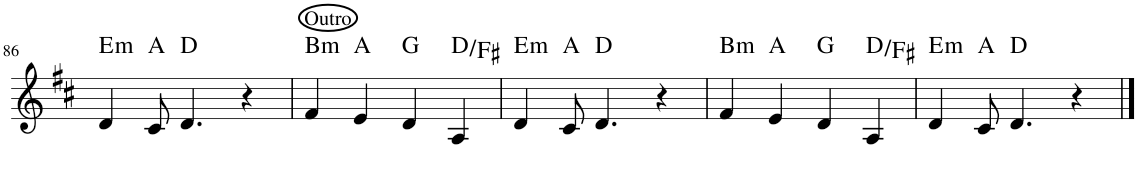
**kern	**harte
*part1	*part1
*staff1	*
*I"Piano	*
*I'Pno.	*
!!LO:PB:g=z
*clefG2	*
*k[f#c#]	*
*M4/4	*
=86	=86
!	!LO:H:kt=m
4d/	E:min
8c#/	A:maj
4.d/	D:maj
4r	.
=87	=87
!LO:TX:a:t=Outro	!LO:H:kt=m
4f#/	B:min
4e/	A:maj
4d/	G:maj
4A/	D:maj/3
=88	=88
!	!LO:H:kt=m
4d/	E:min
8c#/	A:maj
4.d/	D:maj
4r	.
=89	=89
!	!LO:H:kt=m
4f#/	B:min
4e/	A:maj
4d/	G:maj
4A/	D:maj/3
=90	=90
!	!LO:H:kt=m
4d/	E:min
8c#/	A:maj
4.d/	D:maj
4r	.
==	==
*-	*-
